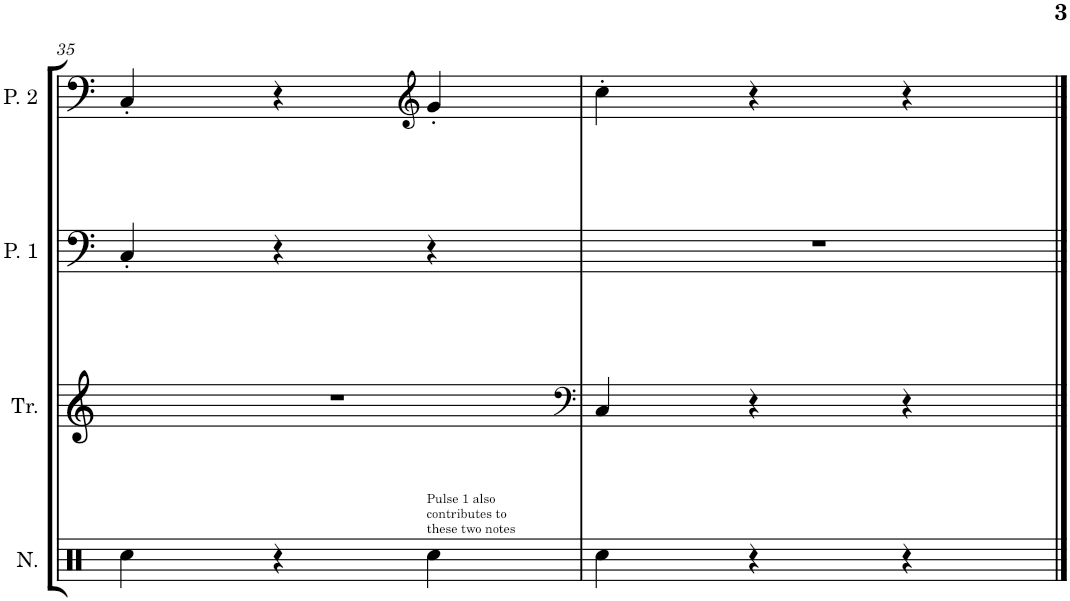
**kern	**kern	**kern	**kern
*part4	*part3	*part2	*part1
*staff4	*staff3	*staff2	*staff1
*I"Noise	*I"Triangle	*I"Pulse 1	*I"Pulse 2
*I'N.	*I'Tr.	*I'P. 1	*I'P. 2
!!LO:PB:g=z
*clefX	*clefG2	*clefF4	*clefF4
*k[]	*k[]	*k[]	*k[]
*M3/4	*M3/4	*M3/4	*M3/4
=35	=35	=35	=35
4Rcc\	2.r	4C'/	4C'/
4r	.	4r	4r
*	*	*clefX	*clefG2
!LO:TX:a:t=Pulse 1 also	!	!	!
!LO:TX:a:t=contributes to	!	!	!
!LO:TX:a:t=these two notes	!	!	!
4Rcc\	.	4r	4g'/
=36	=36	=36	=36
*	*clefF4	*	*
4Rcc\	4C/	2.r	4cc'\
4r	4r	.	4r
4r	4r	.	4r
==	==	==	==
*-	*-	*-	*-
